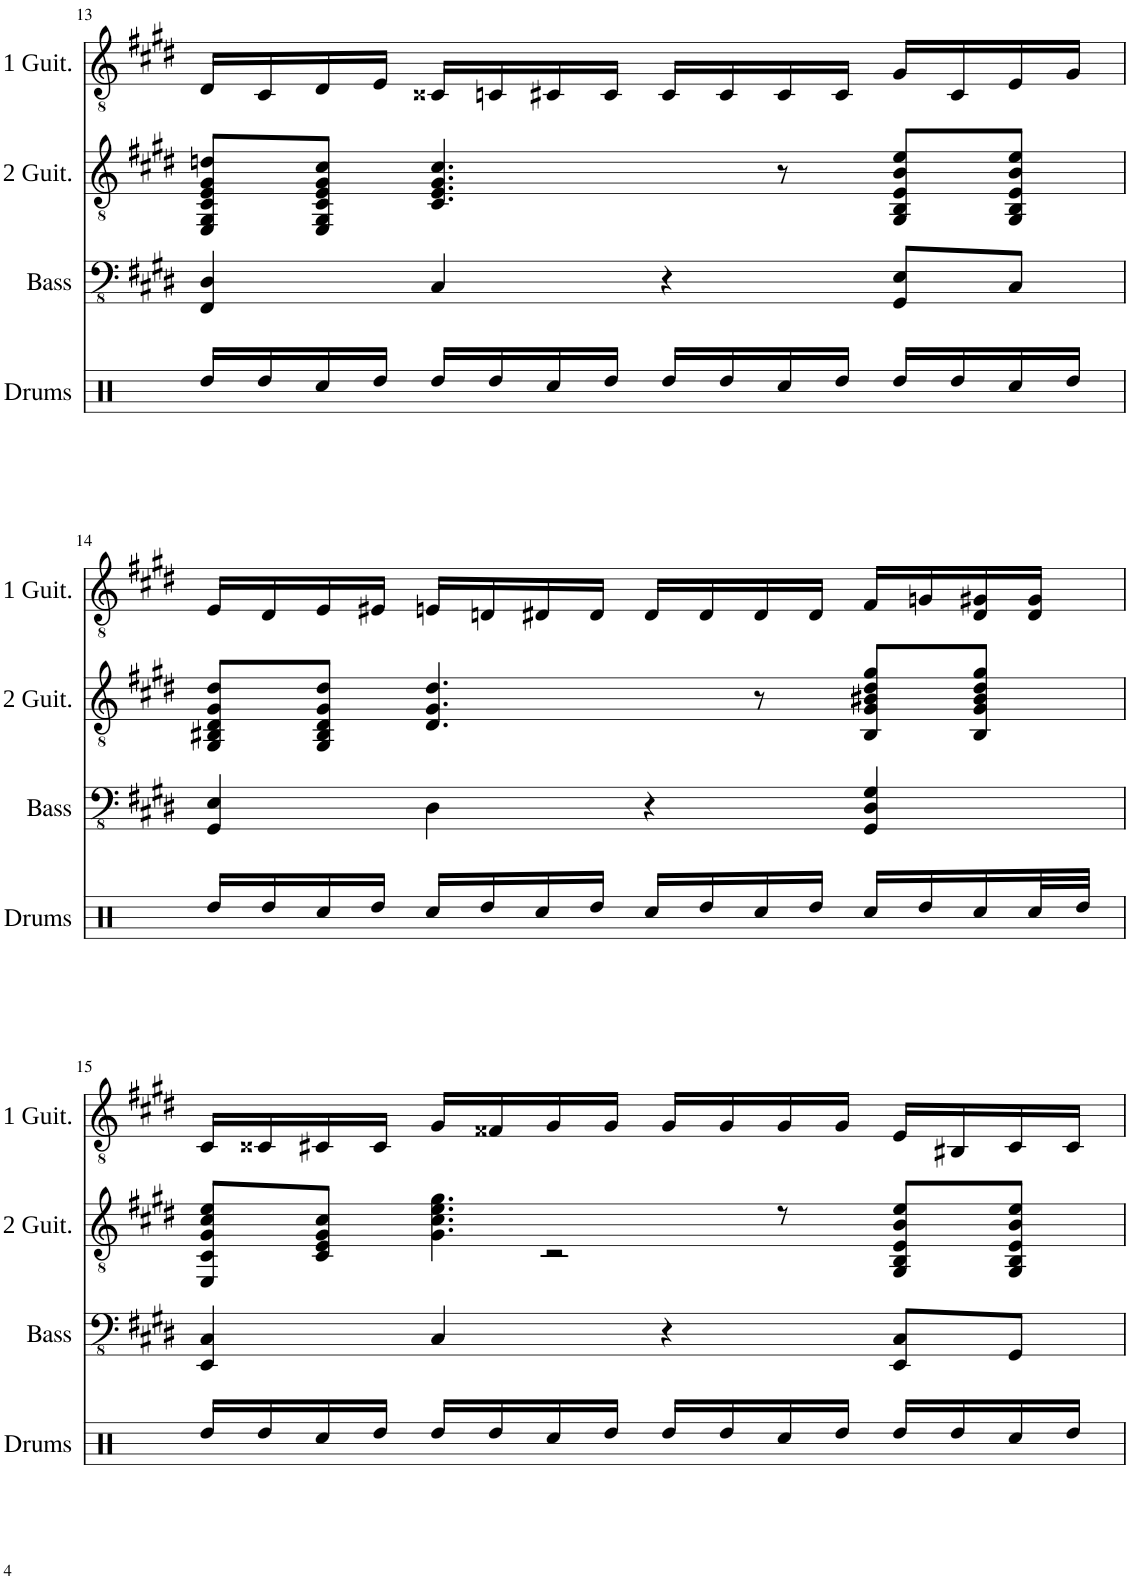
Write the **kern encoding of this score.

**kern	**kern	**kern
*part3	*part2	*part1
*staff3	*staff2	*staff1
*I"Bass Guitar	*I"Second Guitar	*I"First Guitar
*I'Bass	*I'2 Guit.	*I'1 Guit.
!!LO:PB:g=z
*clefFv4	*clefGv2	*clefGv2
*k[f#c#g#d#]	*k[f#c#g#d#]	*k[f#c#g#d#]
*M4/4	*M4/4	*M4/4
=13	=13	=13
4FFF#/ 4DD#/	8EE/ 8GG#/ 8C#/ 8E/ 8G#/ 8dn/L	16D#/LL
.	.	16C#/
.	8EE/ 8GG#/ 8C#/ 8E/ 8G#/ 8c#/J	16D#/
.	.	16E/JJ
4CC#/	4.C#/ 4.E/ 4.G#/ 4.c#/	16C##X/LL
.	.	16Cn/
.	.	16C#X/
.	.	16C#/JJ
4r	.	16C#/LL
.	.	16C#/
.	8r	16C#/
.	.	16C#/JJ
8GGG#/ 8EE/L	8GG#/ 8BB/ 8E/ 8B/ 8e/L	16G#/LL
.	.	16C#/
8CC#/J	8GG#/ 8BB/ 8E/ 8B/ 8e/J	16E/
.	.	16G#/JJ
!!LO:LB:g=z
=14	=14	=14
4GGG#/ 4EE/	8GG#/ 8BB#X/ 8D#/ 8G#/ 8d#/L	16E/LL
.	.	16D#/
.	8GG#/ 8BB#/ 8D#/ 8G#/ 8d#/J	16E/
.	.	16E#X/JJ
4DD#\	4.D#/ 4.G#/ 4.d#/	16En/LL
.	.	16Dn/
.	.	16D#X/
.	.	16D#/JJ
4r	.	16D#/LL
.	.	16D#/
.	8r	16D#/
.	.	16D#/JJ
4GGG#/ 4DD#/ 4GG#/	8BB#/ 8G#/ 8B#X/ 8d#/ 8g#/L	16F#/LL
.	.	16Gn/
.	8BB#/ 8G#/ 8B#/ 8d#/ 8g#/J	16D#/ 16G#X/
.	.	16D#/ 16G#/JJ
!!LO:LB:g=z
=15	=15	=15
*	*^	*
4EEE/ 4CC#/	8EE/ 8C#/ 8G#/ 8c#/ 8e/L	4.ryy	16C#/LL
.	.	.	16C##X/
.	8C#/ 8E/ 8G#/ 8c#/J	.	16C#X/
.	.	.	16C#/JJ
4CC#/	4.G#\ 4.c#\ 4.e\ 4.g#\	.	16G#/LL
.	.	.	16F##X/
.	.	2r	16G#/
.	.	.	16G#/JJ
4r	.	.	16G#/LL
.	.	.	16G#/
.	8r	.	16G#/
.	.	.	16G#/JJ
8EEE/ 8CC#/L	8GG#/ 8BB/ 8E/ 8B/ 8e/L	.	16E/LL
.	.	.	16BB#X/
8GGG#/J	8GG#/ 8BB/ 8E/ 8B/ 8e/J	8ryy	16C#/
.	.	.	16C#/JJ
*	*v	*v	*
=	=	=
*-	*-	*-
